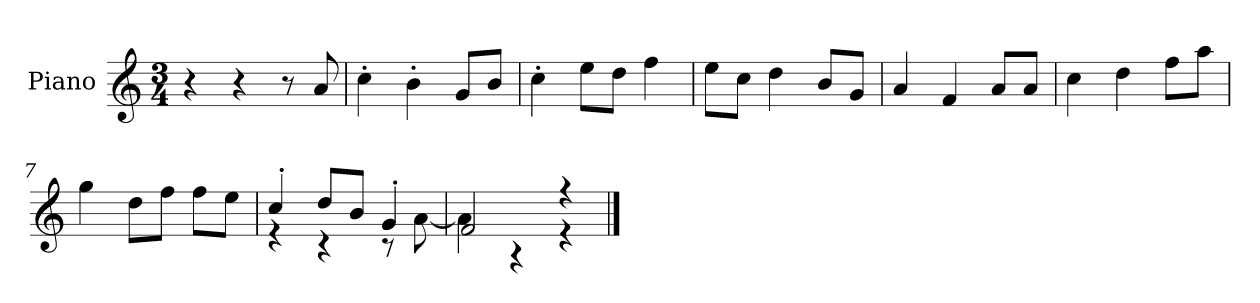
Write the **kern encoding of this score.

**kern
*part1
*staff1
*I"Piano
*I'P-no
*clefG2
*k[]
*M3/4
*MM177
=1
4r
4r
8r
8a/
=2
4cc'\
4b'\
8g/L
8b/J
=3
4cc'\
8ee\L
8dd\J
4ff\
=4
8ee\L
8cc\J
4dd\
8b/L
8g/J
=5
4a/
4f/
8a/L
8a/J
=6
4cc\
4dd\
8ff\L
8aa\J
=7
4gg\
8dd\L
8ff\J
8ff\L
8ee\J
=8
*^
4cc'/	4r
8dd/L	4r
8b/J	.
4g'/	8r
.	[8a\
!!LO:LB:g=z	!!
=9	=9
2f/	4a\]
.	4r
4r	4r
*v	*v
==
*-
